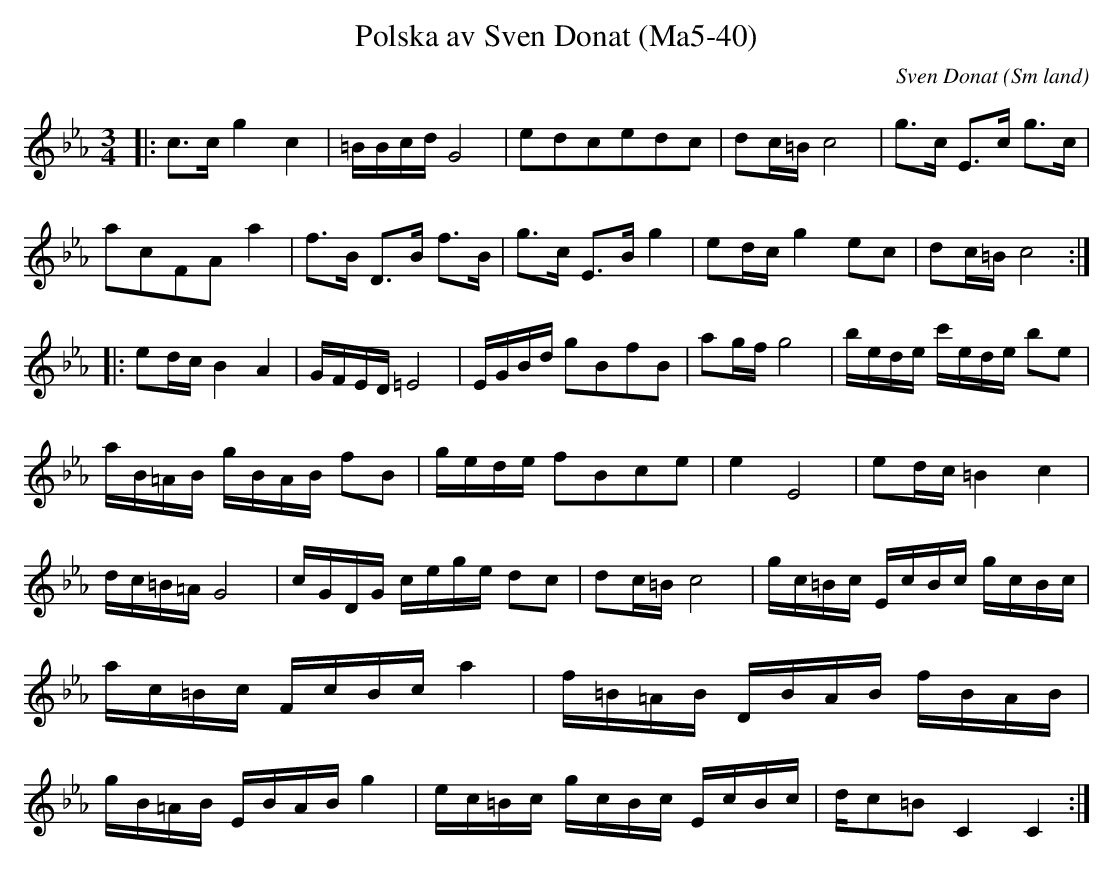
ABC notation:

X:1
T:Polska av Sven Donat (Ma5-40)
C:Sven Donat
O:Sm land
M:3/4
L:1/16
K:Cm
|: c2>c2 g4 c4 | =BBcd G8 | e2d2c2e2d2c2 | d2c=B c8 | g2>c2 E2>c2 g2>c2 | a2c2F2A2 a4 | f2>B2 D2>B2 f2>B2 | g2>c2 E2>B2 g4 | e2dc g4 e2c2 | d2c=B c8 :| |: e2dc B4 A4 | GFED =E8 | EGBd g2B2f2B2 | a2gf g8 | bede c'ede b2e2 | aB=AB gBAB f2B2 | gede f2B2c2e2 | e4 E8 | e2dc =B4 c4 | dc=B=A G8 | cGDG cege d2c2 | d2c=B c8 | gc=Bc EcBc gcBc | ac=Bc FcBc a4 | f=B=AB DBAB fBAB | gB=AB EBAB g4 | ec=Bc gcBc EcBc | dc2=B2 C4 C4 :|
